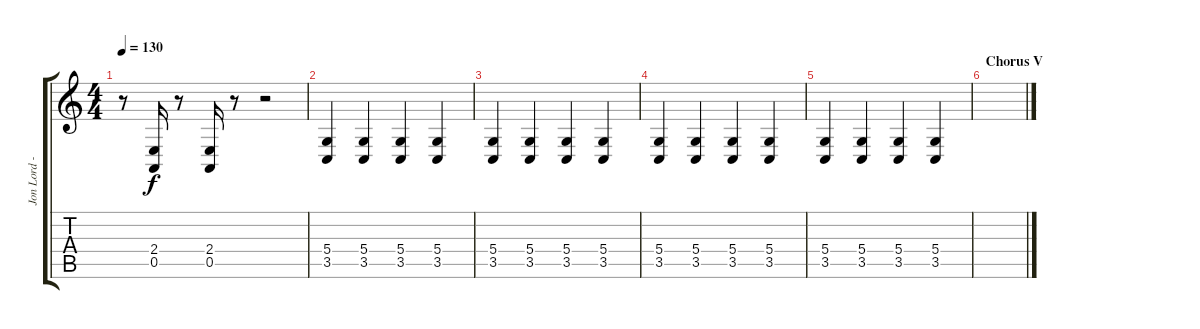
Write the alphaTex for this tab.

\track ("Jon Lord - Piano Bass" "Jon Lord -") {instrument electricgrandpiano}
\staff {score tabs}
\tuning (E4 B3 G3 D3 A2 E2) {hide}
\ts (4 4)
\tempo 130
\clef g2
\ks c
r.8{dy f} (2.4 0.5).16 r.8 (2.4 0.5).16 r.8 r.2 |
(5.4 3.5).4 (5.4 3.5).4 (5.4 3.5).4 (5.4 3.5).4 |
(5.4 3.5).4 (5.4 3.5).4 (5.4 3.5).4 (5.4 3.5).4 |
(5.4 3.5).4 (5.4 3.5).4 (5.4 3.5).4 (5.4 3.5).4 |
(5.4 3.5).4 (5.4 3.5).4 (5.4 3.5).4 (5.4 3.5).4 |
\section ("" "Chorus V")
